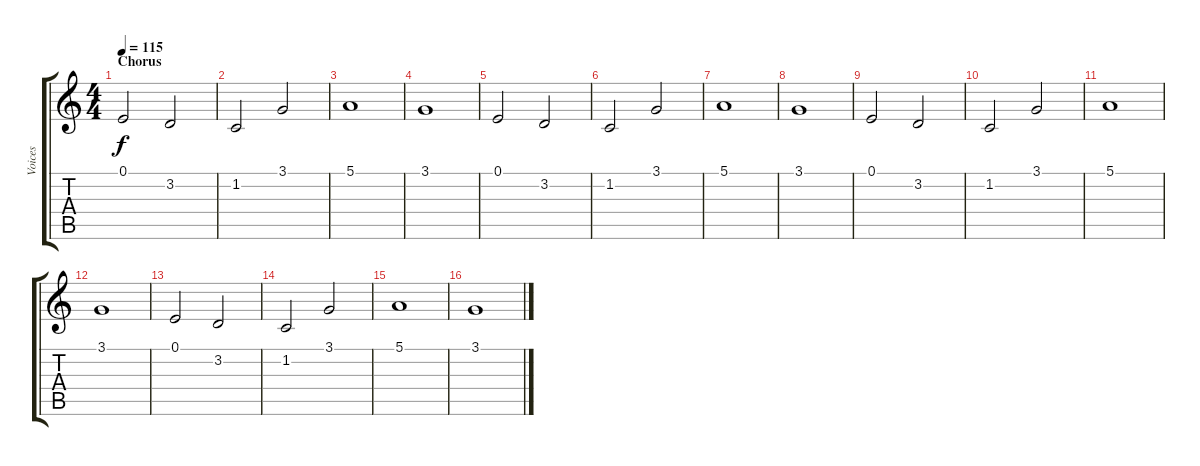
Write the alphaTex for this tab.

\track ("Voices" "Voices") {instrument choiraahs}
\staff {score tabs}
\tuning (E4 B3 G3 D3 A2 E2) {hide}
\ts (4 4)
\section ("" "Chorus")
\tempo 115
\clef g2
\ks c
0.1.2{dy f} 3.2.2 |
1.2.2 3.1.2 |
5.1.1 |
3.1.1 |
0.1.2 3.2.2 |
1.2.2 3.1.2 |
5.1.1 |
3.1.1 |
0.1.2 3.2.2 |
1.2.2 3.1.2 |
5.1.1 |
3.1.1 |
0.1.2 3.2.2 |
1.2.2 3.1.2 |
5.1.1 |
3.1.1
